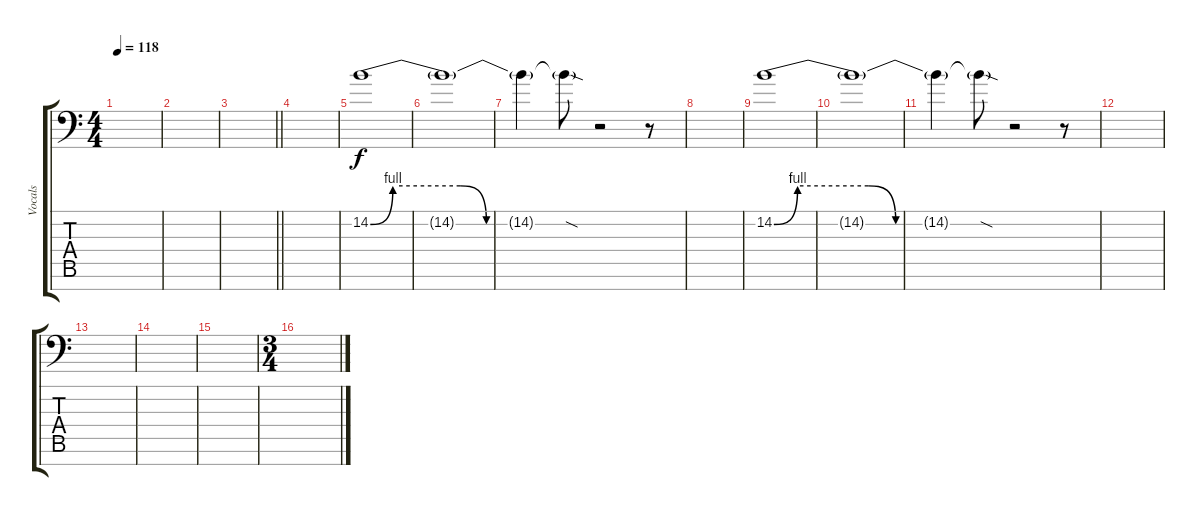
\track ("Vocals" "Vocals") {instrument bassoon}
\staff {score tabs}
\tuning (D4 A3 E3 D3 A2 E2 A1) {hide}
\ts (4 4)
\tempo 118
\clef f4
\ks c
|
|
\barLineRight lightlight
|
\section ("" "")
|
14.2{be (custom 0 0 6 4 24 4 31 0 60 0)}.1 |
14.2{t}.1 |
14.2{t}.4 14.2{sod t}.8 r.2 r.8 |
|
14.2{be (custom 0 0 6 4 24 4 31 0 60 0)}.1 |
14.2{t}.1 |
14.2{t}.4 14.2{sod t}.8 r.2 r.8 |
|
|
|
|
\ts (3 4)
\section ("" "")
